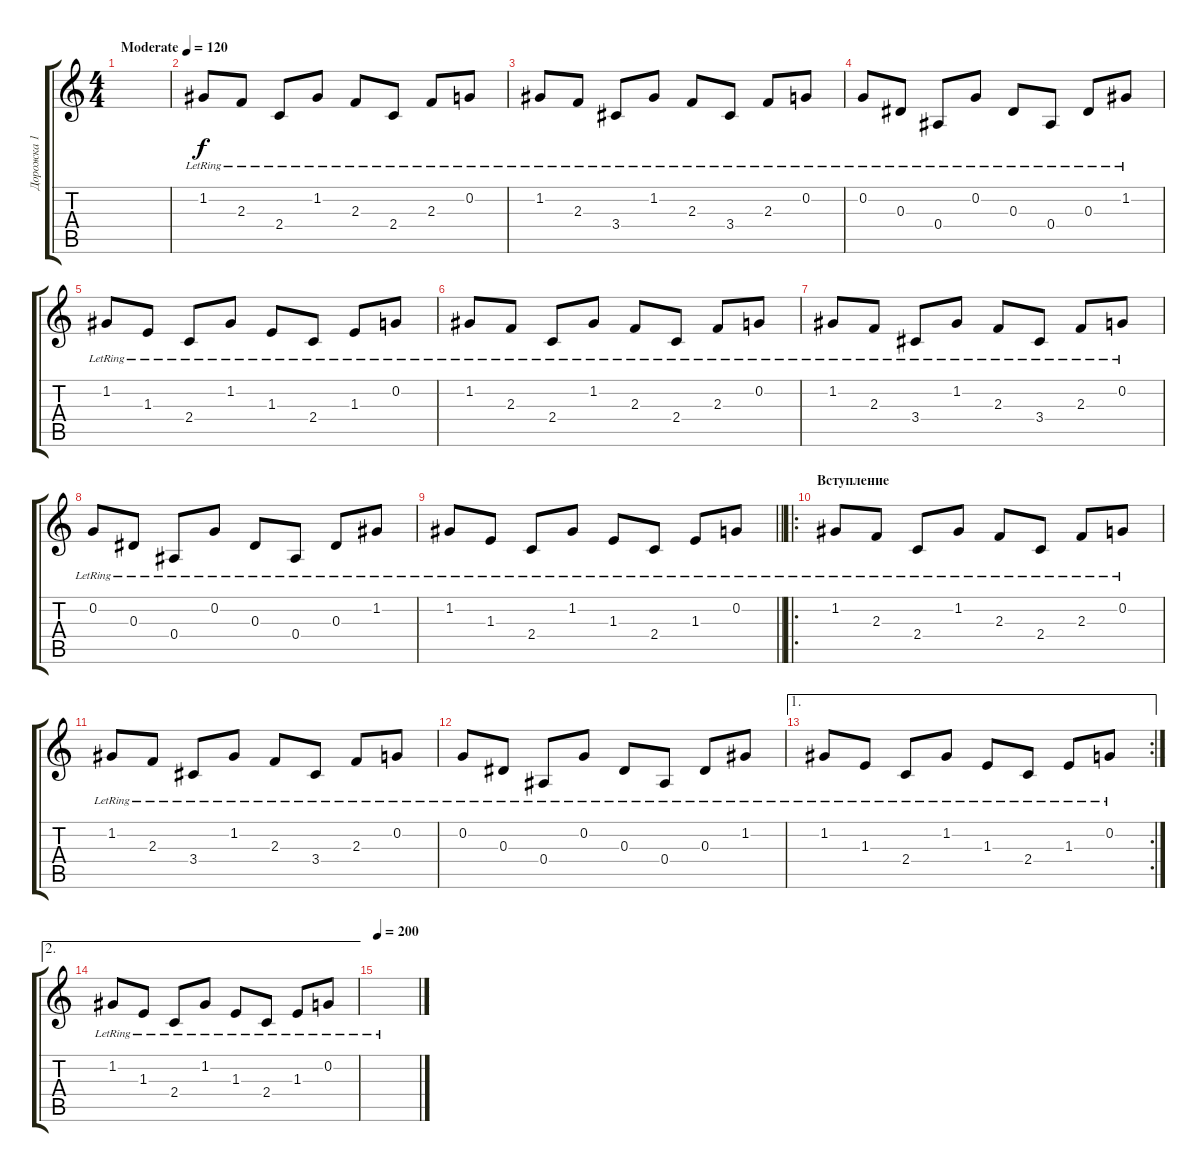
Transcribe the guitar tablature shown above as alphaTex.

\track ("Дорожка 1" "Дорожка 1") {instrument acousticguitarsteel}
\staff {score tabs}
\tuning (C4 G3 Eb3 Bb2 F2 C2) {hide}
\ts (4 4)
\tempo (120 "Moderate")
\clef g2
\ks c
|
1.2{lr}.8 2.3{lr}.8 2.4{lr}.8 1.2{lr}.8 2.3{lr}.8 2.4{lr}.8 2.3{lr}.8 0.2{lr}.8 |
1.2{lr}.8 2.3{lr}.8 3.4{lr}.8 1.2{lr}.8 2.3{lr}.8 3.4{lr}.8 2.3{lr}.8 0.2{lr}.8 |
0.2{lr}.8 0.3{lr}.8 0.4{lr}.8 0.2{lr}.8 0.3{lr}.8 0.4{lr}.8 0.3{lr}.8 1.2{lr}.8 |
1.2{lr}.8 1.3{lr}.8 2.4{lr}.8 1.2{lr}.8 1.3{lr}.8 2.4{lr}.8 1.3{lr}.8 0.2{lr}.8 |
1.2{lr}.8 2.3{lr}.8 2.4{lr}.8 1.2{lr}.8 2.3{lr}.8 2.4{lr}.8 2.3{lr}.8 0.2{lr}.8 |
1.2{lr}.8 2.3{lr}.8 3.4{lr}.8 1.2{lr}.8 2.3{lr}.8 3.4{lr}.8 2.3{lr}.8 0.2{lr}.8 |
0.2{lr}.8 0.3{lr}.8 0.4{lr}.8 0.2{lr}.8 0.3{lr}.8 0.4{lr}.8 0.3{lr}.8 1.2{lr}.8 |
\barLineRight lightlight
1.2{lr}.8 1.3{lr}.8 2.4{lr}.8 1.2{lr}.8 1.3{lr}.8 2.4{lr}.8 1.3{lr}.8 0.2{lr}.8 |
\ro
\section ("" "Вступление")
1.2{lr}.8 2.3{lr}.8 2.4{lr}.8 1.2{lr}.8 2.3{lr}.8 2.4{lr}.8 2.3{lr}.8 0.2{lr}.8 |
1.2{lr}.8 2.3{lr}.8 3.4{lr}.8 1.2{lr}.8 2.3{lr}.8 3.4{lr}.8 2.3{lr}.8 0.2{lr}.8 |
0.2{lr}.8 0.3{lr}.8 0.4{lr}.8 0.2{lr}.8 0.3{lr}.8 0.4{lr}.8 0.3{lr}.8 1.2{lr}.8 |
\ae 1
\rc 2
1.2{lr}.8 1.3{lr}.8 2.4{lr}.8 1.2{lr}.8 1.3{lr}.8 2.4{lr}.8 1.3{lr}.8 0.2{lr}.8 |
\ae 2
1.2{lr}.8 1.3{lr}.8 2.4{lr}.8 1.2{lr}.8 1.3{lr}.8 2.4{lr}.8 1.3{lr}.8 0.2{lr}.8 |
\tempo 200
